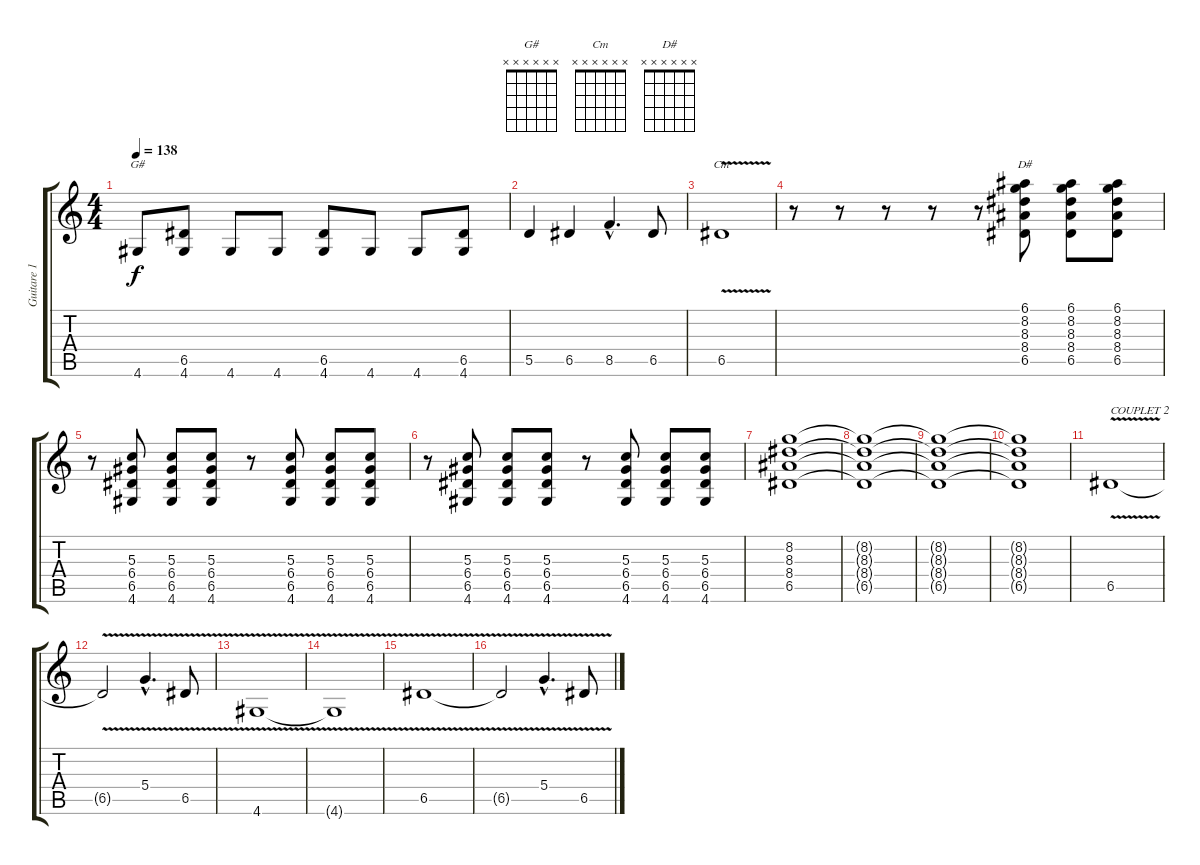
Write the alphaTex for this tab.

\track ("Guitare 1" "Guitare 1") {instrument overdrivenguitar}
\staff {score tabs}
\tuning (E4 B3 G3 D3 A2 E2) {hide}
\chord ("G#" x x x x x x)
\chord ("Cm" x x x x x x)
\chord ("D#" x x x x x x)
\ts (4 4)
\tempo 138
\clef g2
\ks c
4.6.8{ch "G#" dy f} (6.5 4.6).8 4.6.8 4.6.8 (6.5 4.6).8 4.6.8 4.6.8 (6.5 4.6).8 |
5.5.4 6.5.4 8.5{hac}.4{d} 6.5.8 |
6.5{v}.1{ch "Cm"} |
r.8 r.8 r.8 r.8 r.8 (6.1 8.2 8.3 8.4 6.5).8{ch "D#"} (6.1 8.2 8.3 8.4 6.5).8 (6.1 8.2 8.3 8.4 6.5).8 |
r.8 (5.3 6.4 6.5 4.6).8 (5.3 6.4 6.5 4.6).8 (5.3 6.4 6.5 4.6).8 r.8 (5.3 6.4 6.5 4.6).8 (5.3 6.4 6.5 4.6).8 (5.3 6.4 6.5 4.6).8 |
r.8 (5.3 6.4 6.5 4.6).8 (5.3 6.4 6.5 4.6).8 (5.3 6.4 6.5 4.6).8 r.8 (5.3 6.4 6.5 4.6).8 (5.3 6.4 6.5 4.6).8 (5.3 6.4 6.5 4.6).8 |
(8.2 8.3 8.4 6.5).1 |
(8.2{t} 8.3{t} 8.4{t} 6.5{t}).1 |
(8.2{t} 8.3{t} 8.4{t} 6.5{t}).1 |
(8.2{t} 8.3{t} 8.4{t} 6.5{t}).1 |
6.5{v}.1{txt "COUPLET 2"} |
6.5{t}.2 5.4{v hac}.4{d} 6.5{v}.8 |
4.6{v}.1 |
4.6{t}.1 |
6.5{v}.1 |
6.5{t}.2 5.4{v hac}.4{d} 6.5{v}.8
